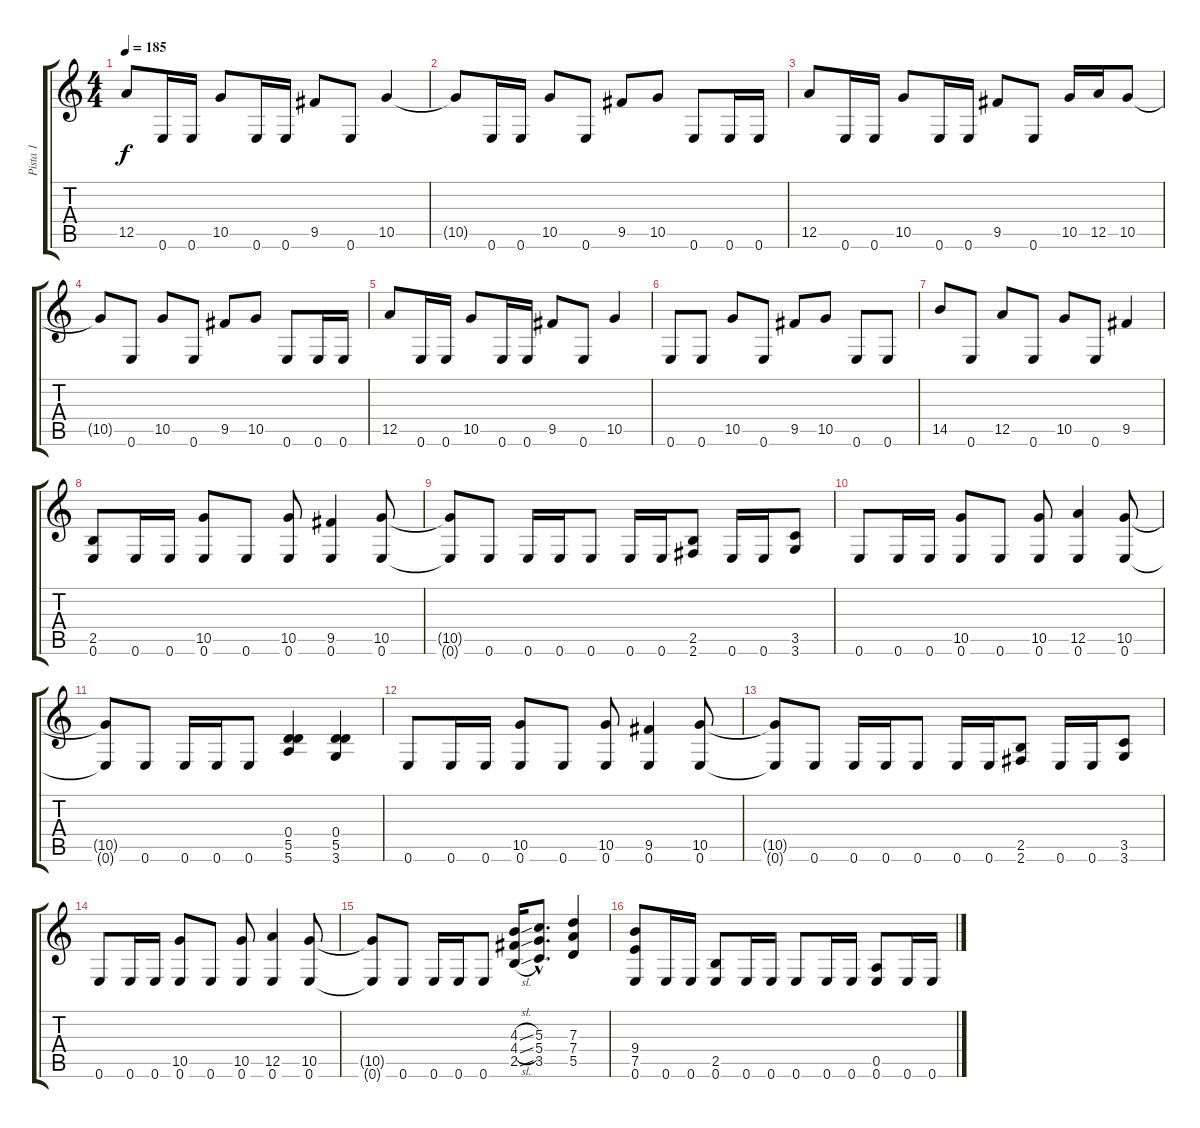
\track ("Pista 1" "Pista 1") {instrument distortionguitar}
\staff {score tabs}
\tuning (E4 B3 G3 D3 A2 E2) {hide}
\ts (4 4)
\tempo 185
\clef g2
\ks c
12.5.8{dy f} 0.6.16 0.6.16 10.5.8 0.6.16 0.6.16 9.5.8 0.6.8 10.5.4 |
10.5{t}.8 0.6.16 0.6.16 10.5.8 0.6.8 9.5.8 10.5.8 0.6.8 0.6.16 0.6.16 |
12.5.8 0.6.16 0.6.16 10.5.8 0.6.16 0.6.16 9.5.8 0.6.8 10.5.16 12.5.16 10.5.8 |
10.5{t}.8 0.6.8 10.5.8 0.6.8 9.5.8 10.5.8 0.6.8 0.6.16 0.6.16 |
12.5.8 0.6.16 0.6.16 10.5.8 0.6.16 0.6.16 9.5.8 0.6.8 10.5.4 |
0.6.8 0.6.8 10.5.8 0.6.8 9.5.8 10.5.8 0.6.8 0.6.8 |
14.5.8 0.6.8 12.5.8 0.6.8 10.5.8 0.6.8 9.5.4 |
\section ("" "")
(2.5 0.6).8{volume 16 instrument distortionguitar} 0.6.16 0.6.16 (10.5 0.6).8 0.6.8 (10.5 0.6).8 (9.5 0.6).4 (10.5 0.6).8 |
(10.5{t} 0.6{t}).8 0.6.8 0.6.16 0.6.16 0.6.8 0.6.16 0.6.16 (2.5 2.6).8 0.6.16 0.6.16 (3.5 3.6).8 |
0.6.8 0.6.16 0.6.16 (10.5 0.6).8 0.6.8 (10.5 0.6).8 (12.5 0.6).4 (10.5 0.6).8 |
(10.5{t} 0.6{t}).8 0.6.8 0.6.16 0.6.16 0.6.8 (0.4 5.5 5.6).4 (0.4 5.5 3.6).4 |
0.6.8 0.6.16 0.6.16 (10.5 0.6).8 0.6.8 (10.5 0.6).8 (9.5 0.6).4 (10.5 0.6).8 |
(10.5{t} 0.6{t}).8 0.6.8 0.6.16 0.6.16 0.6.8 0.6.16 0.6.16 (2.5 2.6).8 0.6.16 0.6.16 (3.5 3.6).8 |
0.6.8 0.6.16 0.6.16 (10.5 0.6).8 0.6.8 (10.5 0.6).8 (12.5 0.6).4 (10.5 0.6).8 |
(10.5{t} 0.6{t}).8 0.6.8 0.6.16 0.6.16 0.6.8 (4.3{sl} 4.4{sl} 2.5{sl}).16 (5.3{hac} 5.4{hac} 3.5{hac}).8{d} (7.3 7.4 5.5).4 |
\section ("" "")
(9.4 7.5 0.6).8 0.6.16 0.6.16 (2.5 0.6).8 0.6.16 0.6.16 0.6.8 0.6.16 0.6.16 (0.5 0.6).8 0.6.16 0.6.16
